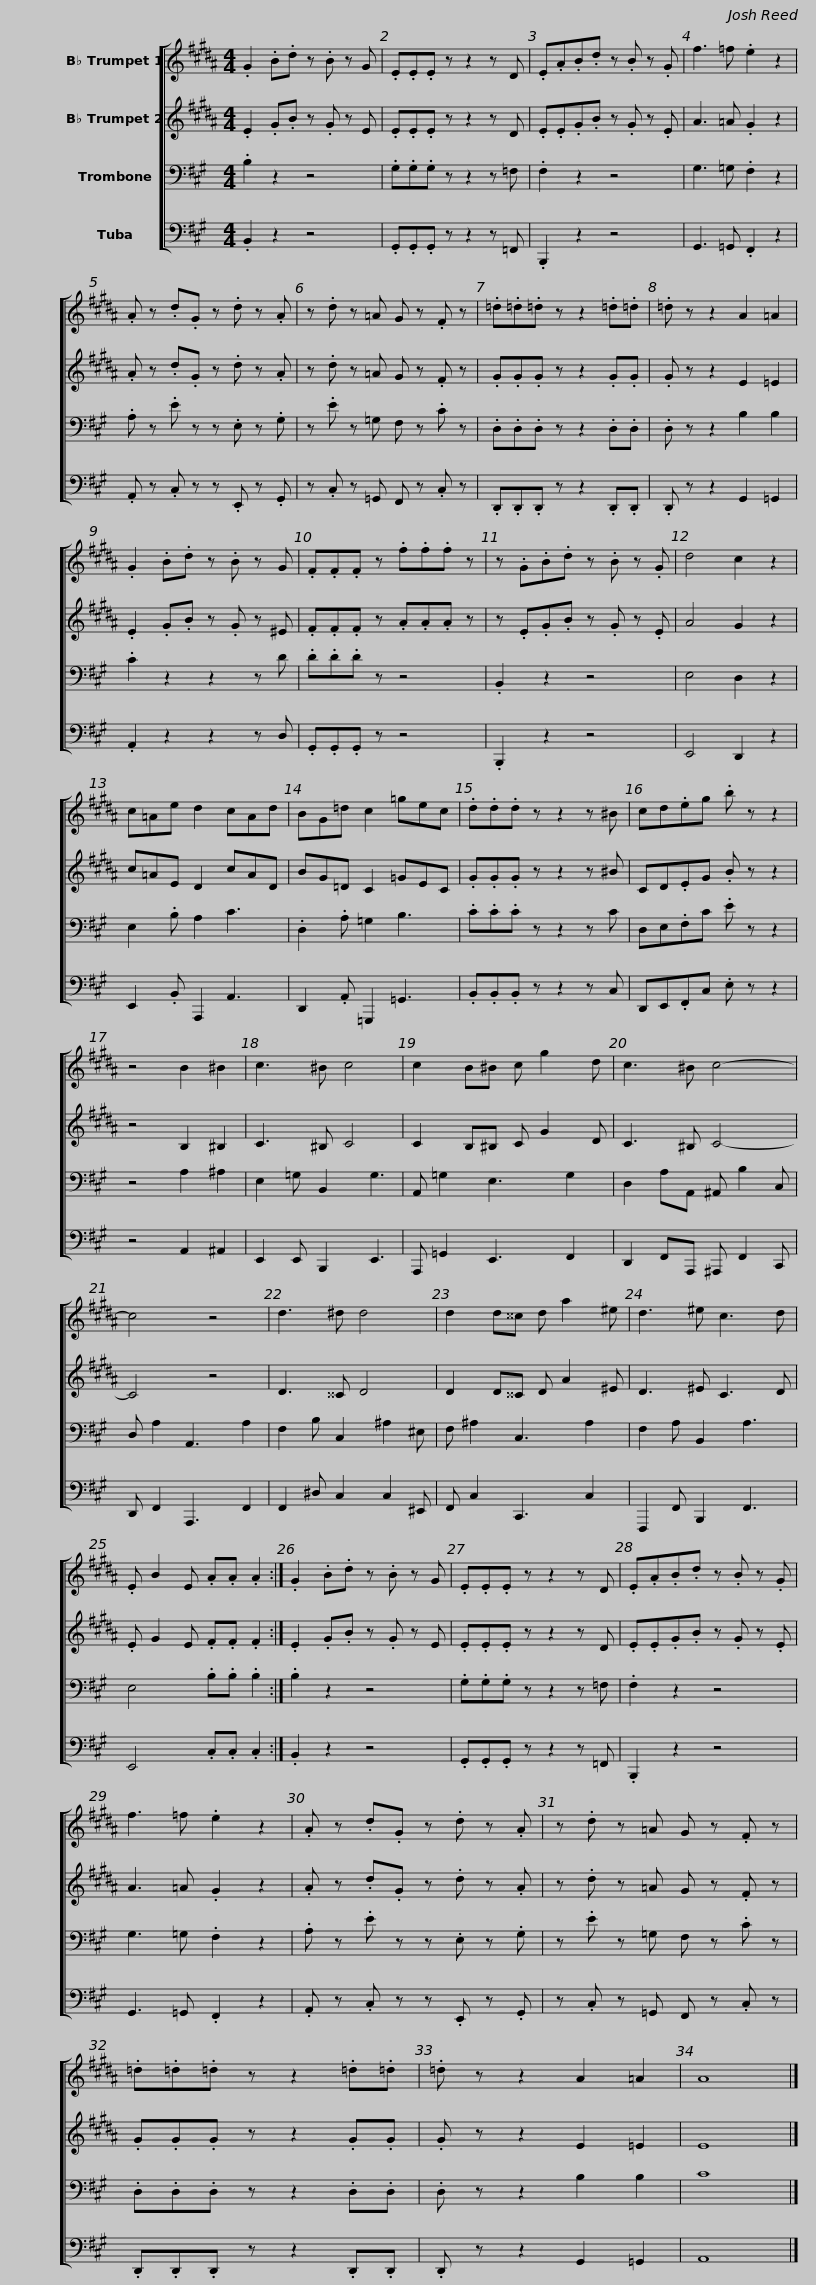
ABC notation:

X:1
%%score [ 1 2 3 4 ]
L:1/8
M:4/4
I:linebreak $
K:A
V:1 treble transpose=-2
V:2 treble transpose=-2
V:3 bass
V:4 bass
V:1
[K:B] .G2 .B.d z .B z G | .E.E.E z z2 z D | .E.A.B.d z .B z .G | f3 =f .e2 z2 |$ .A z .d.G z .d z .A | %5
 z .d z =A G z .F z | .=d.=d.=d z z2 .=d.=d | .=d z z2 A2 =A2 |$ .G2 .B.d z .B z G | .F.F.F z .f.f.f z | %10
 z .G.B.d z .B z .G | d4 c2 z2 | c=Ae d2 cAd |$ BG=d c2 =gec | .d.d.d z z2 z ^B | %15
 cd.eg .b z z2 | z4 B2 ^B2 | c3 ^B c4 |$ c2 B^B c g2 d | c3 ^B c4- | %20
 c4 z4 | d3 ^d d4 |$ d2 d^^c d a2 ^e | d3 ^e c3 d | .E B2 E .A.A .A2 :| %25
 .G2 .B.d z .B z G | .E.E.E z z2 z D |$ .E.A.B.d z .B z .G | f3 =f .e2 z2 | .A z .d.G z .d z .A | %30
 z .d z =A G z .F z |$ .=d.=d.=d z z2 .=d.=d | .=d z z2 A2 =A2 | A8 |] %34
V:2
[K:B] .E2 .G.B z .G z E | .E.E.E z z2 z D | .E.E.G.B z .G z .E | A3 =A .G2 z2 |$ .A z .d.G z .d z .A | %5
 z .d z =A G z .F z | .G.G.G z z2 .G.G | .G z z2 E2 =E2 |$ .E2 .G.B z .G z ^E | .F.F.F z .A.A.A z | %10
 z .E.G.B z .G z .E | A4 G2 z2 | c=AE D2 cAD |$ BG=D C2 =GEC | .G.G.G z z2 z ^B | %15
 CD.EG .B z z2 | z4 B,2 ^B,2 | C3 ^B, C4 |$ C2 B,^B, C G2 D | C3 ^B, C4- | %20
 C4 z4 | D3 ^^C D4 |$ D2 D^^C D A2 ^E | D3 ^E C3 D | .E G2 E .F.F .F2 :| %25
 .E2 .G.B z .G z E | .E.E.E z z2 z D |$ .E.E.G.B z .G z .E | A3 =A .G2 z2 | .A z .d.G z .d z .A | %30
 z .d z =A G z .F z |$ .G.G.G z z2 .G.G | .G z z2 E2 =E2 | E8 |] %34
V:3
 .B,2 z2 z4 | .G,.G,.G, z z2 z =F, | .F,2 z2 z4 | G,3 =G, .F,2 z2 |$ .A, z .E z z .E, z .G, | %5
 z .E z =G, F, z .C z | .D,.D,.D, z z2 .D,.D, | .D, z z2 B,2 B,2 |$ .C2 z2 z2 z D | .D.D.D z z4 | %10
 .B,,2 z2 z4 | E,4 D,2 z2 | E,2 .B, A,2 C3 |$ .D,2 .A, =G,2 B,3 | .C.C.C z z2 z C | %15
 D,E,.F,C .E z z2 | z4 A,2 ^A,2 | E,2 =G, B,,2 G,3 |$ A,, =G,2 E,3 G,2 | D,2 A,A,, ^A,, B,2 C, | %20
 D, A,2 A,,3 A,2 | F,2 B, C,2 ^A,2 ^E, |$ F, ^A,2 C,3 A,2 | F,2 A, B,,2 A,3 | E,4 .B,.B, .B,2 :| %25
 .B,2 z2 z4 | .G,.G,.G, z z2 z =F, |$ .F,2 z2 z4 | G,3 =G, .F,2 z2 | .A, z .E z z .E, z .G, | %30
 z .E z =G, F, z .C z |$ .D,.D,.D, z z2 .D,.D, | .D, z z2 B,2 B,2 | C8 |] %34
V:4
 .B,,2 z2 z4 | .G,,.G,,.G,, z z2 z =F,, | .B,,,2 z2 z4 | G,,3 =G,, .F,,2 z2 |$ .A,, z .C, z z .E,, z .G,, | %5
 z .C, z =G,, F,, z .C, z | .D,,.D,,.D,, z z2 .D,,.D,, | .D,, z z2 G,,2 =G,,2 |$ .A,,2 z2 z2 z D, | .G,,.G,,.G,, z z4 | %10
 .B,,,2 z2 z4 | E,,4 D,,2 z2 | E,,2 .B,, A,,,2 A,,3 |$ D,,2 .A,, =G,,,2 =G,,3 | .B,,.B,,.B,, z z2 z C, | %15
 D,,E,,.F,,C, .E, z z2 | z4 A,,2 ^A,,2 | E,,2 E,, B,,,2 E,,3 |$ A,,, =G,,2 E,,3 F,,2 | D,,2 F,,A,,, ^A,,, F,,2 C,, | %20
 D,, F,,2 A,,,3 F,,2 | F,,2 ^D, C,2 C,2 ^E,, |$ F,, C,2 C,,3 C,2 | F,,,2 F,, B,,,2 F,,3 | E,,4 .C,.C, .C,2 :| %25
 .B,,2 z2 z4 | .G,,.G,,.G,, z z2 z =F,, |$ .B,,,2 z2 z4 | G,,3 =G,, .F,,2 z2 | .A,, z .C, z z .E,, z .G,, | %30
 z .C, z =G,, F,, z .C, z |$ .D,,.D,,.D,, z z2 .D,,.D,, | .D,, z z2 G,,2 =G,,2 | A,,8 |] %34
